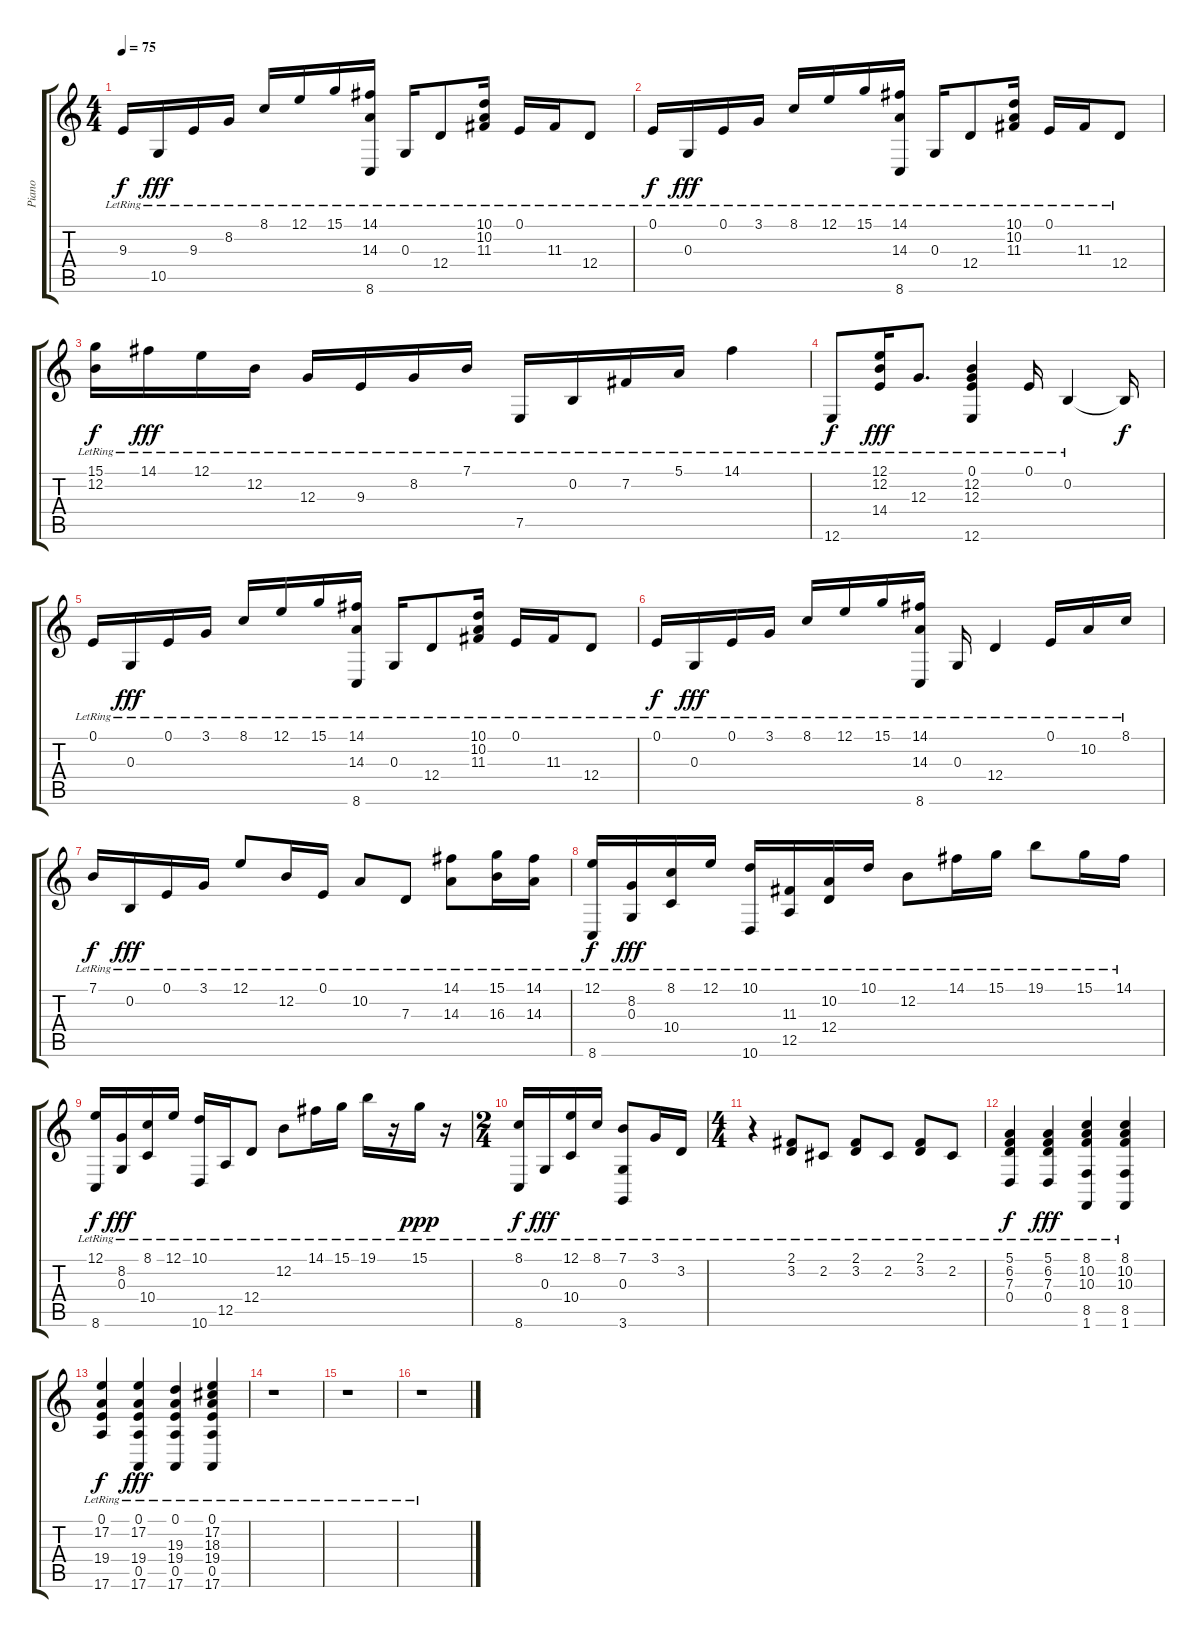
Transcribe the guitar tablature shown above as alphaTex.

\track ("Piano" "Piano") {instrument acousticgrandpiano}
\staff {score tabs}
\tuning (E4 B3 G3 D3 A2 E2) {hide}
\ts (4 4)
\tempo 75
\clef g2
\ks c
9.3{lr}.16{dy f} 10.5{lr}.16{dy fff} 9.3{lr}.16 8.2{lr}.16 8.1{lr}.16 12.1{lr}.16 15.1{lr}.16 (14.1{lr} 14.3{lr} 8.6{lr}).16 0.3{lr}.16 12.4{lr}.8 (10.1{lr} 10.2{lr} 11.3{lr}).16 0.1{lr}.16 11.3{lr}.16 12.4{lr}.8 |
0.1{lr}.16{dy f} 0.3{lr}.16{dy fff} 0.1{lr}.16 3.1{lr}.16 8.1{lr}.16 12.1{lr}.16 15.1{lr}.16 (14.1{lr} 14.3{lr} 8.6{lr}).16 0.3{lr}.16 12.4{lr}.8 (10.1{lr} 10.2{lr} 11.3{lr}).16 0.1{lr}.16 11.3{lr}.16 12.4{lr}.8 |
(15.1{lr} 12.2{lr}).16{dy f} 14.1{lr}.16{dy fff} 12.1{lr}.16 12.2{lr}.16 12.3{lr}.16 9.3{lr}.16 8.2{lr}.16 7.1{lr}.16 7.5{lr}.16 0.2{lr}.16 7.2{lr}.16 5.1{lr}.16 14.1{lr}.4 |
12.6{lr}.8{dy f} (12.1{lr} 12.2{lr} 14.4{lr}).16{dy fff} 12.3{lr}.8{d} (0.1{lr} 12.2{lr} 12.3{lr} 12.6{lr}).4 0.1{lr}.16 0.2{lr}.4 0.2{t}.16{dy f} |
0.1{lr}.16 0.3{lr}.16{dy fff} 0.1{lr}.16 3.1{lr}.16 8.1{lr}.16 12.1{lr}.16 15.1{lr}.16 (14.1{lr} 14.3{lr} 8.6{lr}).16 0.3{lr}.16 12.4{lr}.8 (10.1{lr} 10.2{lr} 11.3{lr}).16 0.1{lr}.16 11.3{lr}.16 12.4{lr}.8 |
0.1{lr}.16{dy f} 0.3{lr}.16{dy fff} 0.1{lr}.16 3.1{lr}.16 8.1{lr}.16 12.1{lr}.16 15.1{lr}.16 (14.1{lr} 14.3{lr} 8.6{lr}).16 0.3{lr}.16 12.4{lr}.4 0.1{lr}.16 10.2{lr}.16 8.1{lr}.16 |
7.1{lr}.16{dy f} 0.2{lr}.16{dy fff} 0.1{lr}.16 3.1{lr}.16 12.1{lr}.8 12.2{lr}.16 0.1{lr}.16 10.2{lr}.8 7.3{lr}.8 (14.1{lr} 14.3{lr}).8 (15.1{lr} 16.3{lr}).16 (14.1{lr} 14.3{lr}).16 |
(12.1{lr} 8.6{lr}).16{dy f} (8.2{lr} 0.3{lr}).16{dy fff} (8.1{lr} 10.4{lr}).16 12.1{lr}.16 (10.1{lr} 10.6{lr}).16 (11.3{lr} 12.5{lr}).16 (10.2{lr} 12.4{lr}).16 10.1{lr}.16 12.2{lr}.8 14.1{lr}.16 15.1{lr}.16 19.1{lr}.8 15.1{lr}.16 14.1{lr}.16 |
(12.1{lr} 8.6{lr}).16{dy f} (8.2{lr} 0.3{lr}).16{dy fff} (8.1{lr} 10.4{lr}).16 12.1{lr}.16 (10.1{lr} 10.6{lr}).16 12.5{lr}.16 12.4{lr}.8 12.2{lr}.8 14.1{lr}.16 15.1{lr}.16 19.1{lr}.16 r.16 15.1{lr}.16{dy ppp} r.16 |
\ts (2 4)
(8.1{lr} 8.6{lr}).16{dy f} 0.3{lr}.16{dy fff} (12.1{lr} 10.4{lr}).16 8.1{lr}.16 (7.1{lr} 0.3{lr} 3.6{lr}).8 3.1{lr}.16 3.2{lr}.16 |
\ts (4 4)
r.4 (2.1{lr} 3.2{lr}).8 2.2{lr}.8 (2.1{lr} 3.2{lr}).8 2.2{lr}.8 (2.1{lr} 3.2{lr}).8 2.2{lr}.8 |
(5.1{lr} 6.2{lr} 7.3{lr} 0.4{lr}).4{dy f} (5.1{lr} 6.2{lr} 7.3{lr} 0.4{lr}).4{dy fff} (8.1{lr} 10.2{lr} 10.3{lr} 8.5{lr} 1.6{lr}).4 (8.1{lr} 10.2{lr} 10.3{lr} 8.5{lr} 1.6{lr}).4 |
(0.1{lr} 17.2{lr} 19.4{lr} 17.6{lr}).4{dy f} (0.1{lr} 17.2{lr} 19.4{lr} 0.5{lr} 17.6{lr}).4{dy fff} (0.1{lr} 19.3{lr} 19.4{lr} 0.5{lr} 17.6{lr}).4 (0.1{lr} 17.2{lr} 18.3{lr} 19.4{lr} 0.5{lr} 17.6{lr}).4 |
r.1 |
r.1 |
r.1
